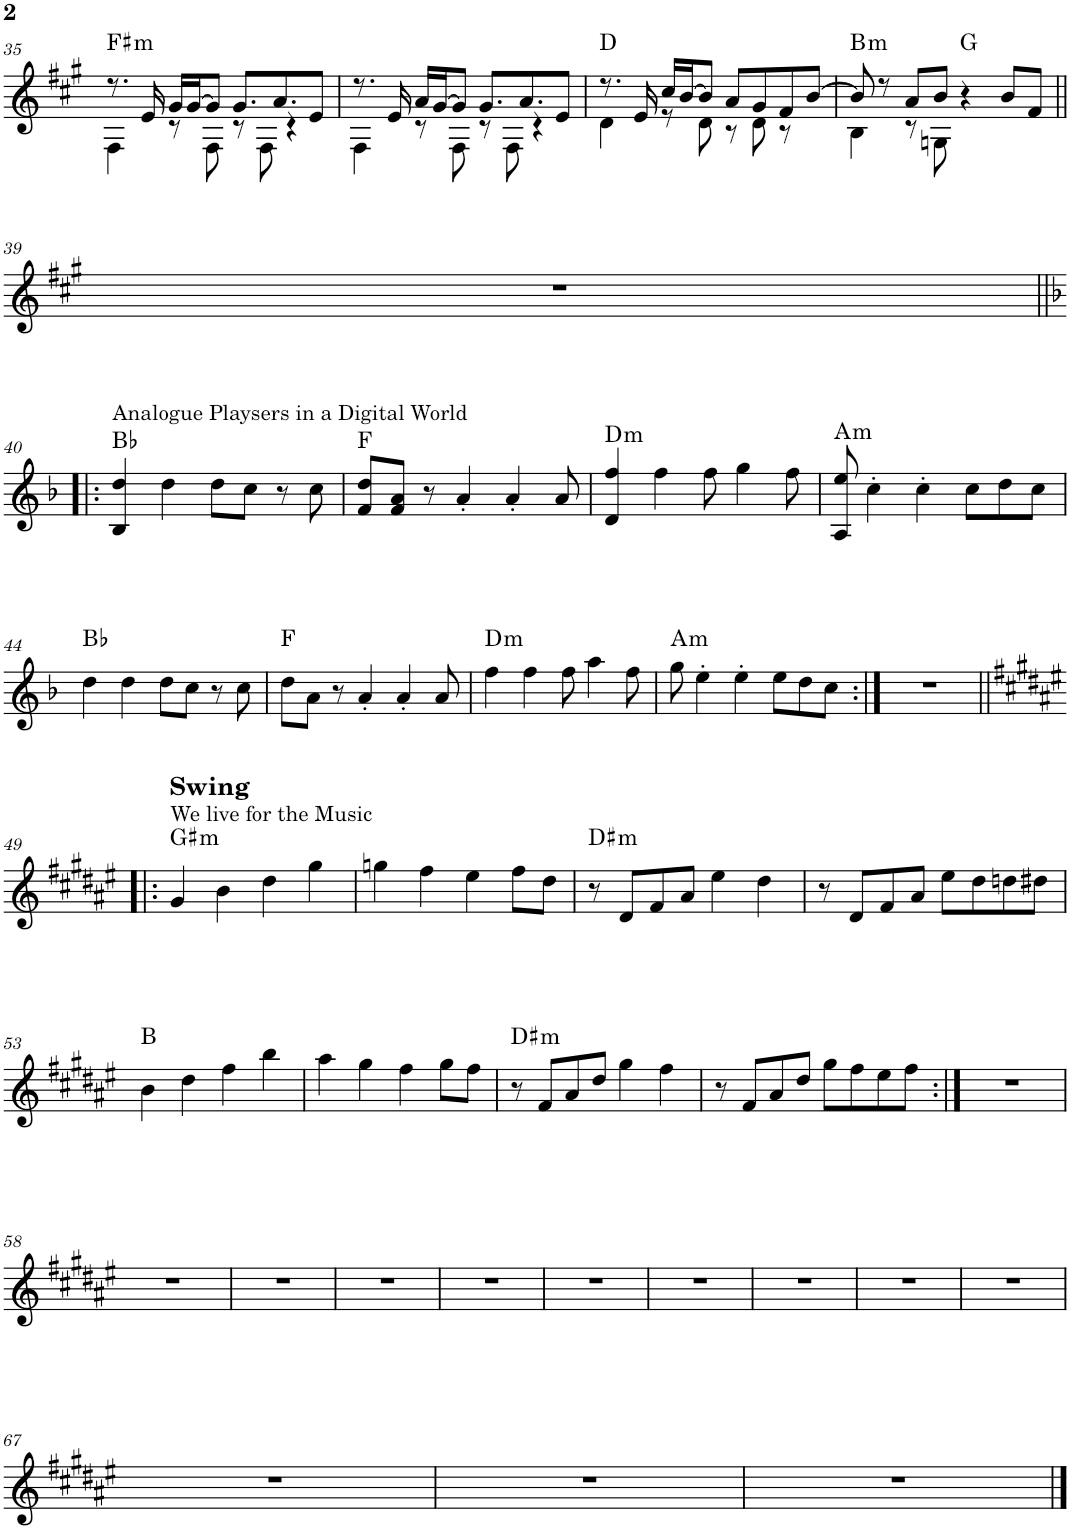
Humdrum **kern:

**kern	**harte
*part1	*part1
*staff1	*
*I"Bb Trumpet	*
*I'Bb Tpt.	*
!!LO:PB:g=z
*clefG2	*
*Trd1c2	*
*k[f#c#g#]	*
*M4/4	*
=35	=35
*^	*
!	!	!LO:H:kt=m
8.r	4F#\	F#:min
16e/	.	.
16g#/LL	8r	.
[16g#/J	.	.
8g#/J]	8F#\	.
8.g#/L	8r	.
.	8F#\	.
8.a/	.	.
.	4r	.
8e/J	.	.
=36	=36	=36
8.r	4F#\	.
16e/	.	.
16a/LL	8r	.
[16g#/J	.	.
8g#/J]	8F#\	.
8.g#/L	8r	.
.	8F#\	.
8.a/	.	.
.	4r	.
8e/J	.	.
=37	=37	=37
8.r	4d\	D:maj
16e/	.	.
16cc#/LL	8r	.
[16b/J	.	.
8b/J]	8d\	.
8a/L	8r	.
8g#/	8d\	.
8f#/	8r	.
[8b/J	8ryy	.
=38	=38	=38
!	!	!LO:H:kt=m
8b/]	4B\	B:min
8r	.	.
8a/L	8r	.
8b/J	8Gn\	.
4r	2ryy	G:maj
8b/L	.	.
8f#/J	.	.
*v	*v	*
!!LO:LB:g=z
=39||	=39||
1r	.
!!LO:LB:g=z
=40!|:	=40!|:
*k[b-]	*
!LO:TX:a:t=Analogue Playsers in a Digital World	!
4B-/ 4dd/	Bb:maj
4dd\	.
8dd\L	.
8cc\J	.
8r	.
8cc\	.
=41	=41
8f/ 8dd/L	F:maj
8f/ 8a/J	.
8r	.
4a'/	.
4a'/	.
8a/	.
=42	=42
!	!LO:H:kt=m
4d/ 4ff/	D:min
4ff\	.
8ff\	.
4gg\	.
8ff\	.
=43	=43
!	!LO:H:kt=m
8A/ 8ee/	A:min
4cc'\	.
4cc'\	.
8cc\L	.
8dd\	.
8cc\J	.
!!LO:LB:g=z
=44	=44
4dd\	Bb:maj
4dd\	.
8dd\L	.
8cc\J	.
8r	.
8cc\	.
=45	=45
8dd\L	F:maj
8a\J	.
8r	.
4a'/	.
4a'/	.
8a/	.
=46	=46
!	!LO:H:kt=m
4ff\	D:min
4ff\	.
8ff\	.
4aa\	.
8ff\	.
=47	=47
!	!LO:H:kt=m
8gg\	A:min
4ee'\	.
4ee'\	.
8ee\L	.
8dd\	.
8cc\J	.
=48:|!	=48:|!
1r	.
!!LO:LB:g=z
=49!|:	=49!|:
*k[f#c#g#d#a#e#]	*
!LO:TX:a:t=We live for the Music	!
!LO:TX:a:B:t=Swing	!LO:H:kt=m
4g#/	G#:min
4b\	.
4dd#\	.
4gg#\	.
=50	=50
4ggn\	.
4ff#\	.
4ee#\	.
8ff#\L	.
8dd#\J	.
=51	=51
!	!LO:H:kt=m
8r	D#:min
8d#/L	.
8f#/	.
8a#/J	.
4ee#\	.
4dd#\	.
=52	=52
8r	.
8d#/L	.
8f#/	.
8a#/J	.
8ee#\L	.
8dd#\	.
8ddn\	.
8dd#X\J	.
!!LO:LB:g=z
=53	=53
4b\	B:maj
4dd#\	.
4ff#\	.
4bb\	.
=54	=54
4aa#\	.
4gg#\	.
4ff#\	.
8gg#\L	.
8ff#\J	.
=55	=55
!	!LO:H:kt=m
8r	D#:min
8f#/L	.
8a#/	.
8dd#/J	.
4gg#\	.
4ff#\	.
=56	=56
8r	.
8f#/L	.
8a#/	.
8dd#/J	.
8gg#\L	.
8ff#\	.
8ee#\	.
8ff#\J	.
=57:|!	=57:|!
1r	.
!!LO:LB:g=z
=58	=58
1r	.
=59	=59
1r	.
=60	=60
1r	.
=61	=61
1r	.
=62	=62
1r	.
=63	=63
1r	.
=64	=64
1r	.
=65	=65
1r	.
=66	=66
1r	.
!!LO:LB:g=z
=67	=67
1r	.
=68	=68
1r	.
=69	=69
1r	.
==	==
*-	*-
